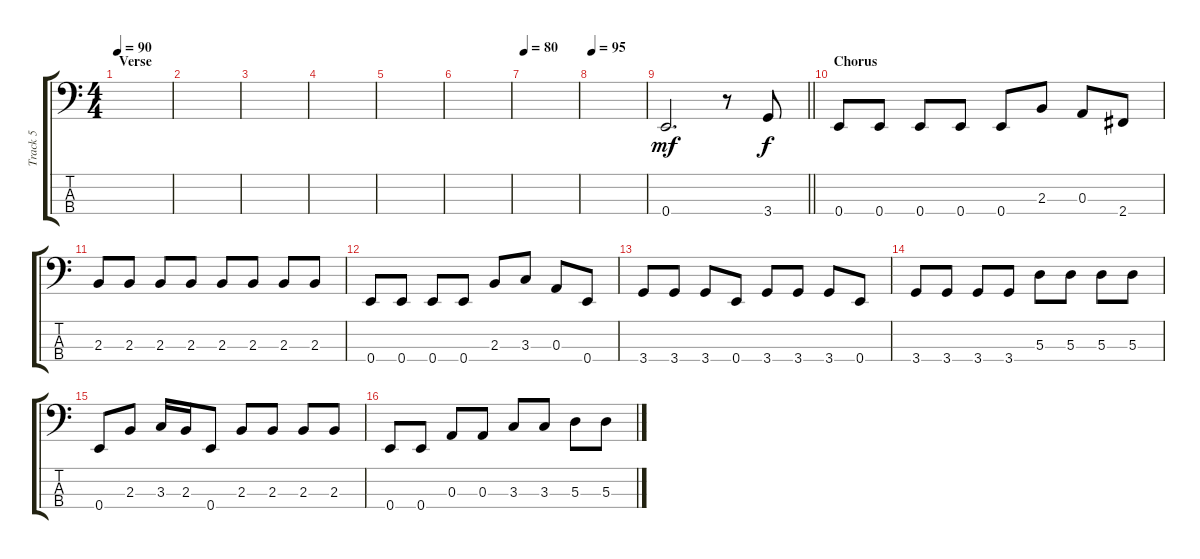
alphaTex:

\track ("Track 5" "Track 5") {instrument electricbassfinger}
\staff {score tabs}
\tuning (G2 D2 A1 E1) {hide}
\ts (4 4)
\section ("" "Verse")
\tempo 90
\clef f4
\ks c
|
|
|
|
|
|
\tempo 80
|
\tempo 95
|
\barLineRight lightlight
0.4.2{d dy mf} r.8 3.4.8{dy f} |
\section ("" "Chorus")
0.4.8 0.4.8 0.4.8 0.4.8 0.4.8 2.3.8 0.3.8 2.4.8 |
2.3.8 2.3.8 2.3.8 2.3.8 2.3.8 2.3.8 2.3.8 2.3.8 |
0.4.8 0.4.8 0.4.8 0.4.8 2.3.8 3.3.8 0.3.8 0.4.8 |
3.4.8 3.4.8 3.4.8 0.4.8 3.4.8 3.4.8 3.4.8 0.4.8 |
3.4.8 3.4.8 3.4.8 3.4.8 5.3.8 5.3.8 5.3.8 5.3.8 |
0.4.8 2.3.8 3.3.16 2.3.16 0.4.8 2.3.8 2.3.8 2.3.8 2.3.8 |
0.4.8 0.4.8 0.3.8 0.3.8 3.3.8 3.3.8 5.3.8 5.3.8
